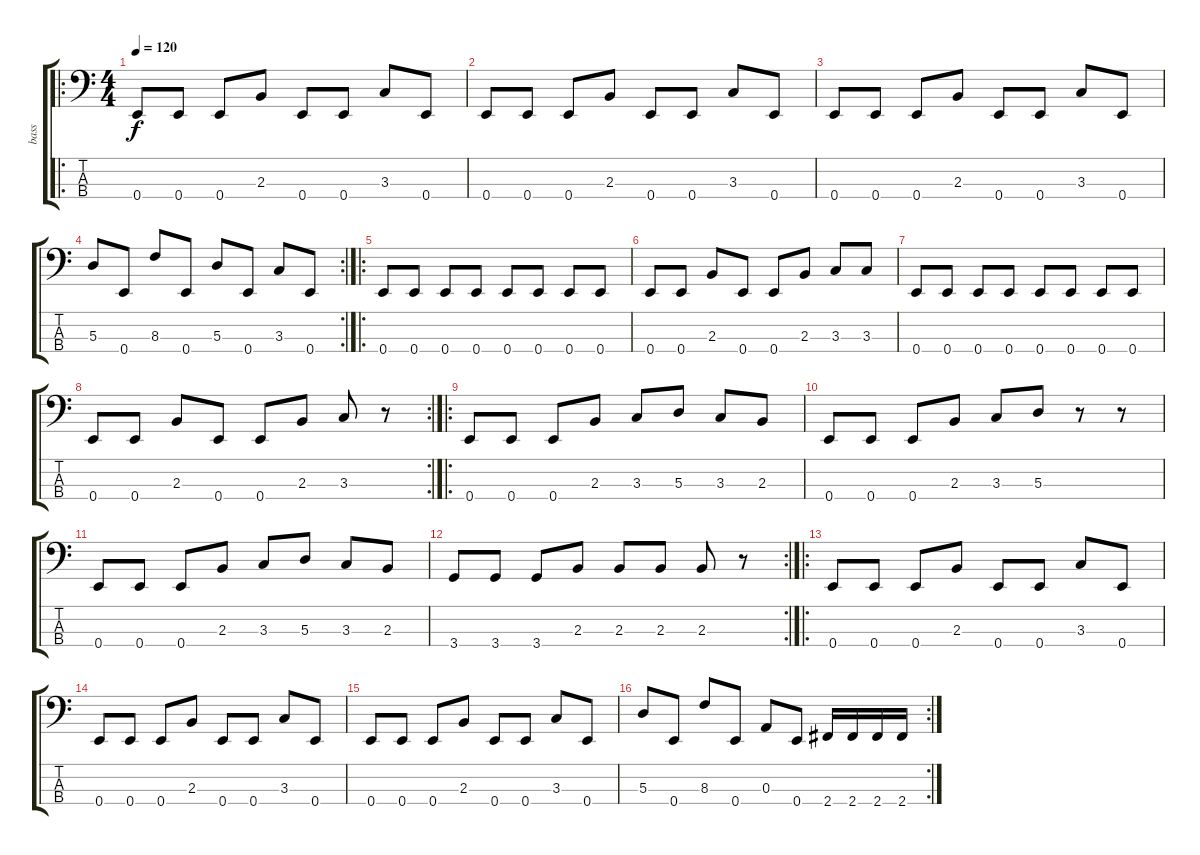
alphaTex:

\track ("bass" "bass") {instrument electricbassfinger}
\staff {score tabs}
\tuning (G2 D2 A1 E1) {hide}
\ro
\ts (4 4)
\tempo 120
\clef f4
\ks c
0.4.8{dy f} 0.4.8 0.4.8 2.3.8 0.4.8 0.4.8 3.3.8 0.4.8 |
0.4.8 0.4.8 0.4.8 2.3.8 0.4.8 0.4.8 3.3.8 0.4.8 |
0.4.8 0.4.8 0.4.8 2.3.8 0.4.8 0.4.8 3.3.8 0.4.8 |
\rc 2
5.3.8 0.4.8 8.3.8 0.4.8 5.3.8 0.4.8 3.3.8 0.4.8 |
\ro
0.4.8 0.4.8 0.4.8 0.4.8 0.4.8 0.4.8 0.4.8 0.4.8 |
0.4.8 0.4.8 2.3.8 0.4.8 0.4.8 2.3.8 3.3.8 3.3.8 |
0.4.8 0.4.8 0.4.8 0.4.8 0.4.8 0.4.8 0.4.8 0.4.8 |
\rc 2
0.4.8 0.4.8 2.3.8 0.4.8 0.4.8 2.3.8 3.3.8 r.8 |
\ro
0.4.8 0.4.8 0.4.8 2.3.8 3.3.8 5.3.8 3.3.8 2.3.8 |
0.4.8 0.4.8 0.4.8 2.3.8 3.3.8 5.3.8 r.8 r.8 |
0.4.8 0.4.8 0.4.8 2.3.8 3.3.8 5.3.8 3.3.8 2.3.8 |
\rc 2
3.4.8 3.4.8 3.4.8 2.3.8 2.3.8 2.3.8 2.3.8 r.8 |
\ro
0.4.8 0.4.8 0.4.8 2.3.8 0.4.8 0.4.8 3.3.8 0.4.8 |
0.4.8 0.4.8 0.4.8 2.3.8 0.4.8 0.4.8 3.3.8 0.4.8 |
0.4.8 0.4.8 0.4.8 2.3.8 0.4.8 0.4.8 3.3.8 0.4.8 |
\rc 2
5.3.8 0.4.8 8.3.8 0.4.8 0.3.8 0.4.8 2.4.16 2.4.16 2.4.16 2.4.16
